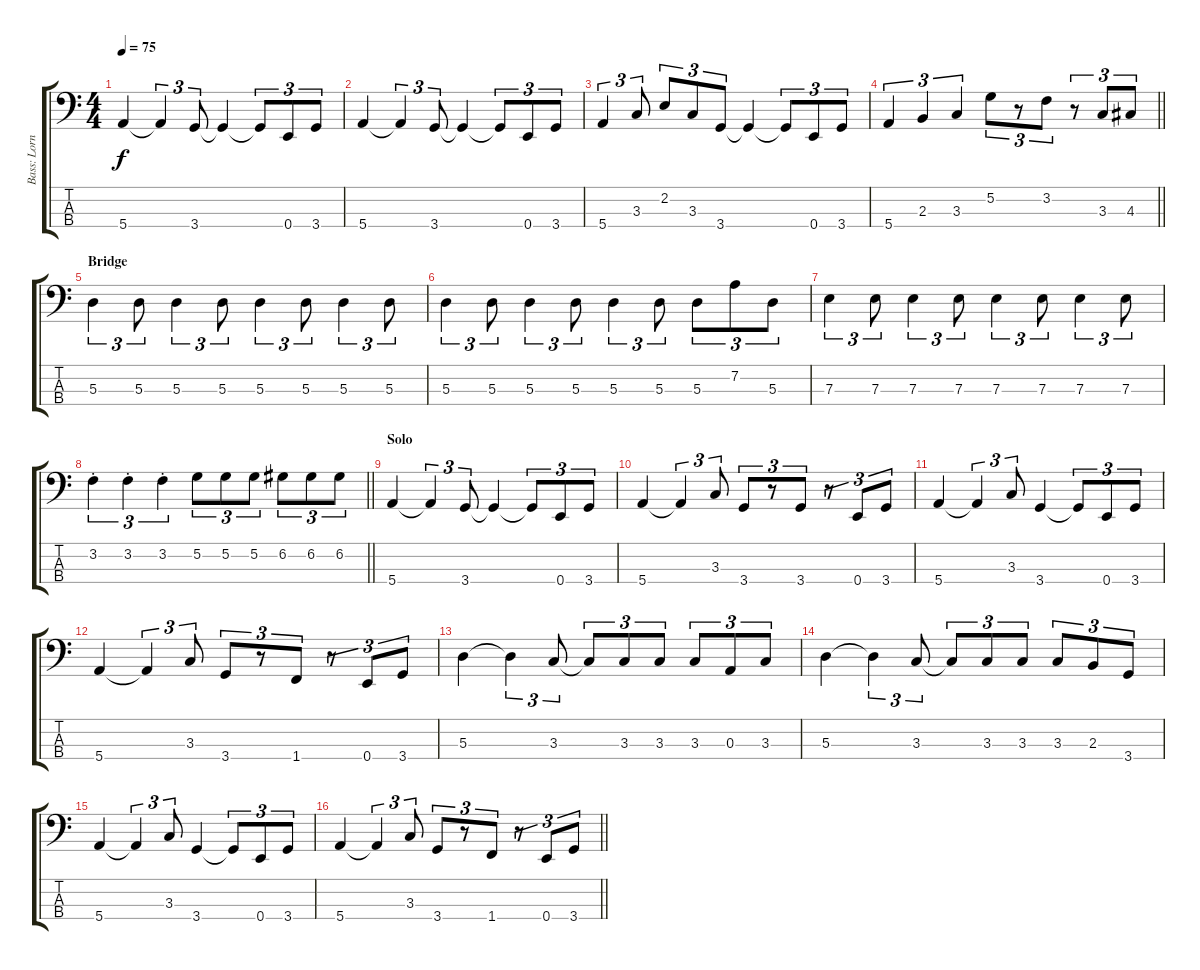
\track ("Bass: Lorne" "Bass: Lorn") {instrument electricbassfinger}
\staff {score tabs}
\tuning (G2 D2 A1 E1) {hide}
\ts (4 4)
\tempo 75
\clef f4
\ks c
5.4.4{dy f} 5.4{t}.4{tu (3 2)} 3.4.8{tu (3 2)} 3.4{t}.4 3.4{t}.8{tu (3 2)} 0.4.8{tu (3 2)} 3.4.8{tu (3 2)} |
5.4.4 5.4{t}.4{tu (3 2)} 3.4.8{tu (3 2)} 3.4{t}.4 3.4{t}.8{tu (3 2)} 0.4.8{tu (3 2)} 3.4.8{tu (3 2)} |
5.4.4{tu (3 2)} 3.3.8{tu (3 2)} 2.2.8{tu (3 2)} 3.3.8{tu (3 2)} 3.4.8{tu (3 2)} 3.4{t}.4 3.4{t}.8{tu (3 2)} 0.4.8{tu (3 2)} 3.4.8{tu (3 2)} |
\barLineRight lightlight
5.4.4{tu (3 2)} 2.3.4{tu (3 2)} 3.3.4{tu (3 2)} 5.2.8{tu (3 2)} r.8{tu (3 2)} 3.2.8{tu (3 2)} r.8{tu (3 2)} 3.3.8{tu (3 2)} 4.3.8{tu (3 2)} |
\section ("" "Bridge")
5.3.4{tu (3 2)} 5.3.8{tu (3 2)} 5.3.4{tu (3 2)} 5.3.8{tu (3 2)} 5.3.4{tu (3 2)} 5.3.8{tu (3 2)} 5.3.4{tu (3 2)} 5.3.8{tu (3 2)} |
5.3.4{tu (3 2)} 5.3.8{tu (3 2)} 5.3.4{tu (3 2)} 5.3.8{tu (3 2)} 5.3.4{tu (3 2)} 5.3.8{tu (3 2)} 5.3.8{tu (3 2)} 7.2.8{tu (3 2)} 5.3.8{tu (3 2)} |
7.3.4{tu (3 2)} 7.3.8{tu (3 2)} 7.3.4{tu (3 2)} 7.3.8{tu (3 2)} 7.3.4{tu (3 2)} 7.3.8{tu (3 2)} 7.3.4{tu (3 2)} 7.3.8{tu (3 2)} |
\barLineRight lightlight
3.2{st}.4{tu (3 2)} 3.2{st}.4{tu (3 2)} 3.2{st}.4{tu (3 2)} 5.2.8{tu (3 2)} 5.2.8{tu (3 2)} 5.2.8{tu (3 2)} 6.2.8{tu (3 2)} 6.2.8{tu (3 2)} 6.2.8{tu (3 2)} |
\section ("" "Solo")
5.4.4 5.4{t}.4{tu (3 2)} 3.4.8{tu (3 2)} 3.4{t}.4 3.4{t}.8{tu (3 2)} 0.4.8{tu (3 2)} 3.4.8{tu (3 2)} |
5.4.4 5.4{t}.4{tu (3 2)} 3.3.8{tu (3 2)} 3.4.8{tu (3 2)} r.8{tu (3 2)} 3.4.8{tu (3 2)} r.8{tu (3 2)} 0.4.8{tu (3 2)} 3.4.8{tu (3 2)} |
5.4.4 5.4{t}.4{tu (3 2)} 3.3.8{tu (3 2)} 3.4.4 3.4{t}.8{tu (3 2)} 0.4.8{tu (3 2)} 3.4.8{tu (3 2)} |
5.4.4 5.4{t}.4{tu (3 2)} 3.3.8{tu (3 2)} 3.4.8{tu (3 2)} r.8{tu (3 2)} 1.4.8{tu (3 2)} r.8{tu (3 2)} 0.4.8{tu (3 2)} 3.4.8{tu (3 2)} |
5.3.4 5.3{t}.4{tu (3 2)} 3.3.8{tu (3 2)} 3.3{t}.8{tu (3 2)} 3.3.8{tu (3 2)} 3.3.8{tu (3 2)} 3.3.8{tu (3 2)} 0.3.8{tu (3 2)} 3.3.8{tu (3 2)} |
5.3.4 5.3{t}.4{tu (3 2)} 3.3.8{tu (3 2)} 3.3{t}.8{tu (3 2)} 3.3.8{tu (3 2)} 3.3.8{tu (3 2)} 3.3.8{tu (3 2)} 2.3.8{tu (3 2)} 3.4.8{tu (3 2)} |
5.4.4 5.4{t}.4{tu (3 2)} 3.3.8{tu (3 2)} 3.4.4 3.4{t}.8{tu (3 2)} 0.4.8{tu (3 2)} 3.4.8{tu (3 2)} |
\barLineRight lightlight
5.4.4 5.4{t}.4{tu (3 2)} 3.3.8{tu (3 2)} 3.4.8{tu (3 2)} r.8{tu (3 2)} 1.4.8{tu (3 2)} r.8{tu (3 2)} 0.4.8{tu (3 2)} 3.4.8{tu (3 2)}
